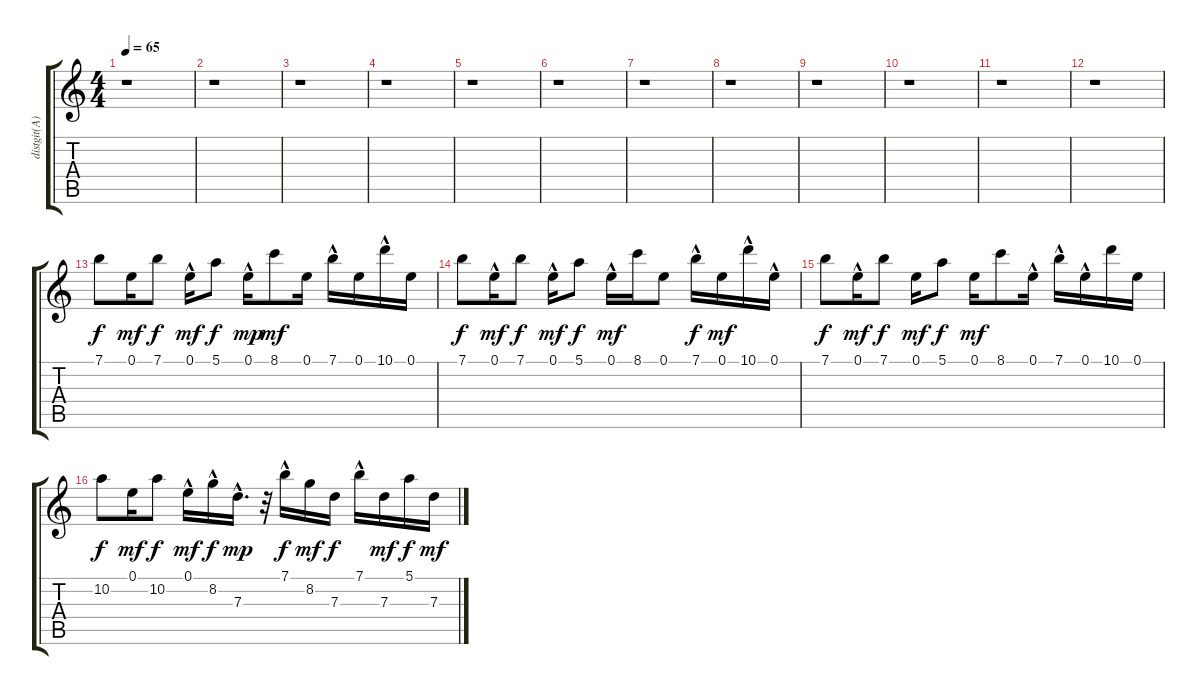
\track ("distgit(A)" "distgit(A)") {instrument distortionguitar}
\staff {score tabs}
\tuning (E4 B3 G3 D3 A2 E2) {hide}
\ts (4 4)
\tempo 65
\clef g2
\ks c
r.1{dy f} |
r.1 |
r.1 |
r.1 |
r.1 |
r.1 |
r.1 |
r.1 |
r.1 |
r.1 |
r.1 |
r.1 |
7.1.8 0.1.16{dy mf volume 9} 7.1.8{dy f} 0.1{hac}.16{dy mf} 5.1.8{dy f} 0.1{hac}.16{dy mp} 8.1.8{dy mf} 0.1.16 7.1{hac}.16 0.1.16 10.1{hac}.16 0.1.16 |
7.1.8{dy f} 0.1{hac}.16{dy mf} 7.1.8{dy f} 0.1{hac}.16{dy mf} 5.1.8{dy f} 0.1{hac}.16{dy mf} 8.1.16 0.1.8 7.1{hac}.16{dy f} 0.1.16{dy mf} 10.1{hac}.16 0.1{hac}.16 |
7.1.8{dy f} 0.1{hac}.16{dy mf} 7.1.8{dy f} 0.1.16{dy mf} 5.1.8{dy f} 0.1.16{dy mf} 8.1.8 0.1{hac}.16 7.1{hac}.16 0.1{hac}.16 10.1.16 0.1.16 |
10.2.8{dy f} 0.1.16{dy mf} 10.2.8{dy f} 0.1{hac}.16{dy mf} 8.2{hac}.16{dy f} 7.3{hac}.16{d dy mp} r.32 7.1{hac}.16{dy f} 8.2.16{dy mf} 7.3.16{dy f} 7.1{hac}.16 7.3.16{dy mf} 5.1.16{dy f} 7.3.16{dy mf}
